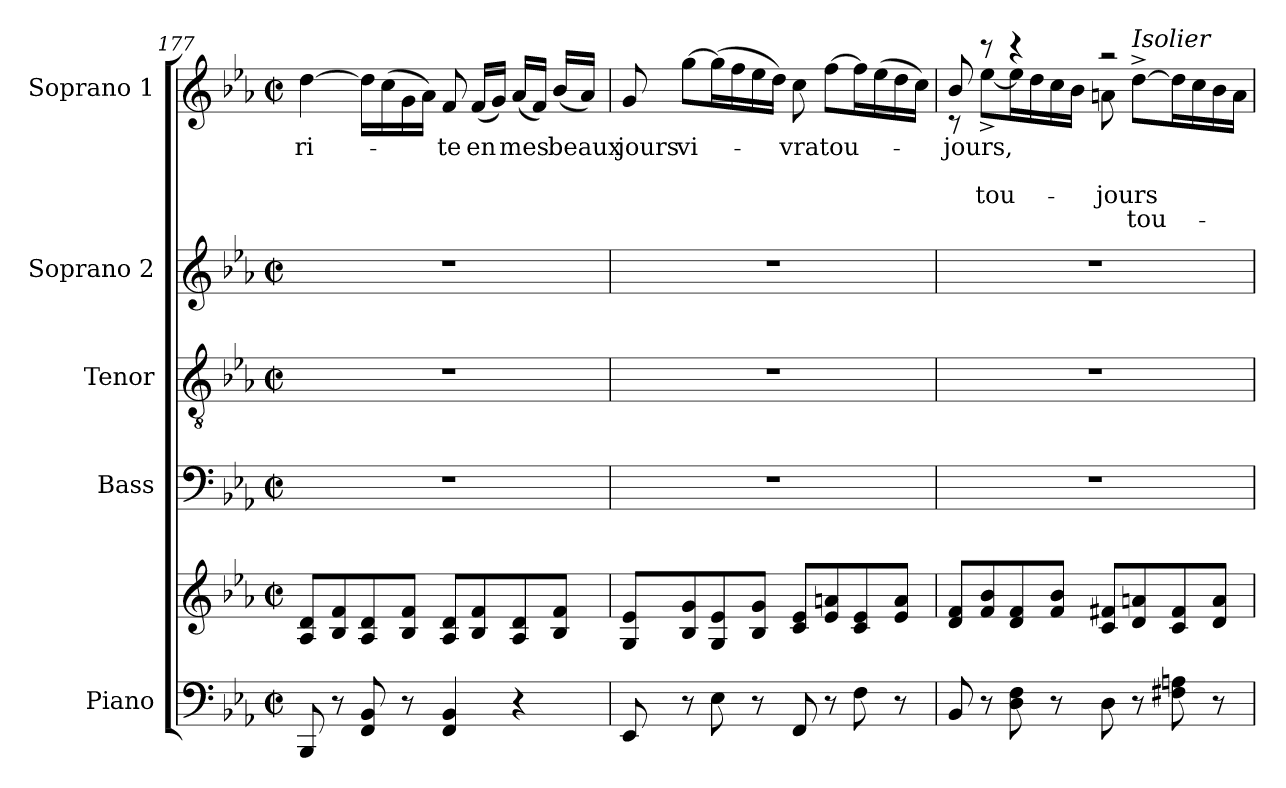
**kern	**kern	**kern	**kern	**kern	**kern	**text	**text	**text	**text
*part5	*part5	*part4	*part3	*part2	*part1	*part1	*part1	*part1	*part1
*staff6	*staff5	*staff4	*staff3	*staff2	*staff1	*staff1	*staff1	*staff1	*staff1
*I"Piano	*	*I"Bass	*I"Tenor	*I"Soprano 2	*I"Soprano 1	*	*	*	*
*I'Pno.	*	*I'Bas.	*I'Tén.	*I'Sop.	*	*	*	*	*
*clefF4	*clefG2	*clefF4	*clefGv2	*clefG2	*clefG2	*	*	*	*
*k[b-e-a-]	*k[b-e-a-]	*k[b-e-a-]	*k[b-e-a-]	*k[b-e-a-]	*k[b-e-a-]	*	*	*	*
*E-:	*E-:	*E-:	*E-:	*E-:	*E-:	*	*	*	*
*M2/2	*M2/2	*M2/2	*M2/2	*M2/2	*M2/2	*	*	*	*
*met(c|)	*met(c|)	*met(c|)	*met(c|)	*met(c|)	*met(c|)	*	*	*	*
=177	=177	=177	=177	=177	=177	=177	=177	=177	=177
!	!	!	!	!	!	!LO:LY:b	!	!	!
8BBB-/	8A-/ 8d/L	1r	1r	1r	[4dd\	-ri-	.	.	.
8r	8B-/ 8f/	.	.	.	.	.	.	.	.
8FF/ 8BB-/	8A-/ 8d/	.	.	.	16dd\LL]	.	.	.	.
.	.	.	.	.	(>16cc\	.	.	.	.
8r	8B-/ 8f/J	.	.	.	16g\	.	.	.	.
.	.	.	.	.	16a-\JJ)	.	.	.	.
!	!	!	!	!	!	!LO:LY:b	!	!	!
4FF/ 4BB-/	8A-/ 8d/L	.	.	.	8f/	-te	.	.	.
!	!	!	!	!	!	!LO:LY:b	!	!	!
.	8B-/ 8f/	.	.	.	(<16f/LL	en	.	.	.
.	.	.	.	.	16g/JJ)	.	.	.	.
!	!	!	!	!	!	!LO:LY:b	!	!	!
4r	8A-/ 8d/	.	.	.	(<16a-/LL	mes	.	.	.
.	.	.	.	.	16f/JJ)	.	.	.	.
!	!	!	!	!	!	!LO:LY:b	!	!	!
.	8B-/ 8f/J	.	.	.	(<16b-/LL	beaux	.	.	.
.	.	.	.	.	16a-/JJ)	.	.	.	.
!!LO:LB:g=z
=178	=178	=178	=178	=178	=178	=178	=178	=178	=178
!	!	!	!	!	!	!LO:LY:b	!	!	!
8EE-/	8G/ 8e-/L	1r	1r	1r	8g/	jours	.	.	.
!	!	!	!	!	!	!LO:LY:b	!	!	!
8r	8B-/ 8g/	.	.	.	[8gg\L	vi-	.	.	.
8E-\	8G/ 8e-/	.	.	.	(>16gg\L]	.	.	.	.
.	.	.	.	.	16ff\	.	.	.	.
8r	8B-/ 8g/J	.	.	.	16ee-\	.	.	.	.
.	.	.	.	.	16dd\JJ)	.	.	.	.
!	!	!	!	!	!	!LO:LY:b	!	!	!
8FF/	8c/ 8e-/L	.	.	.	8cc\	-vra	.	.	.
!	!	!	!	!	!	!LO:LY:b	!	!	!
8r	8e-/ 8an/	.	.	.	[8ff\L	tou-	.	.	.
8F\	8c/ 8e-/	.	.	.	16ff\L]	.	.	.	.
.	.	.	.	.	(>16ee-\	.	.	.	.
8r	8e-/ 8a/J	.	.	.	16dd\	.	.	.	.
.	.	.	.	.	16cc\JJ)	.	.	.	.
!!LO:PB:g=z
=179	=179	=179	=179	=179	=179	=179	=179	=179	=179
!	!	!	!	!	!LO:TX:a:i:t=Le Comte	!	!	!	!
!	!	!	!	!	!	!LO:LY:b	!	!	!
*	*	*	*	*	*^	*	*	*	*
*	*	*	*	*	*	*^	*	*	*	*
8BB-/	8d/ 8f/L	1r	1r	1r	8b-/	8rc	8ryy	-jours,	.	.	.
!	!	!	!	!	!	!	!	!	!	!LO:LY:b	!
*	*	*	*	*	*	*v	*v	*	*	*	*
8r	8f/ 8b-/	.	.	.	8rccc	[8ee-^\L	.	.	tou-	.
8D\ 8F\	8d/ 8f/	.	.	.	4rccc	16ee-\L]	.	.	.	.
.	.	.	.	.	.	16dd\	.	.	.	.
8r	8f/ 8b-/J	.	.	.	.	16cc\	.	.	.	.
.	.	.	.	.	.	16b-\JJ	.	.	.	.
!	!	!	!	!	!	!	!	!	!LO:LY:b	!
8D\	8c/ 8f#X/L	.	.	.	2raa	8an\	.	.	-jours	.
*	*	*	*	*	*	*^	*	*	*	*
!	!	!	!	!	!	!LO:TX:a:i:t=Isolier	!	!	!	!	!
!	!	!	!	!	!	!	!	!	!	!	!LO:LY:b
8r	8d/ 8an/	.	.	.	.	4.ryy	[8dd^\L	.	.	.	tou-
8F#X\ 8An\	8c/ 8f#/	.	.	.	.	.	16dd\L]	.	.	.	.
.	.	.	.	.	.	.	16cc\	.	.	.	.
8r	8d/ 8a/J	.	.	.	.	.	16b-\	.	.	.	.
.	.	.	.	.	.	.	16a\JJ	.	.	.	.
*	*	*	*	*	*v	*v	*v	*	*	*	*
=	=	=	=	=	=	=	=	=	=
*-	*-	*-	*-	*-	*-	*-	*-	*-	*-
